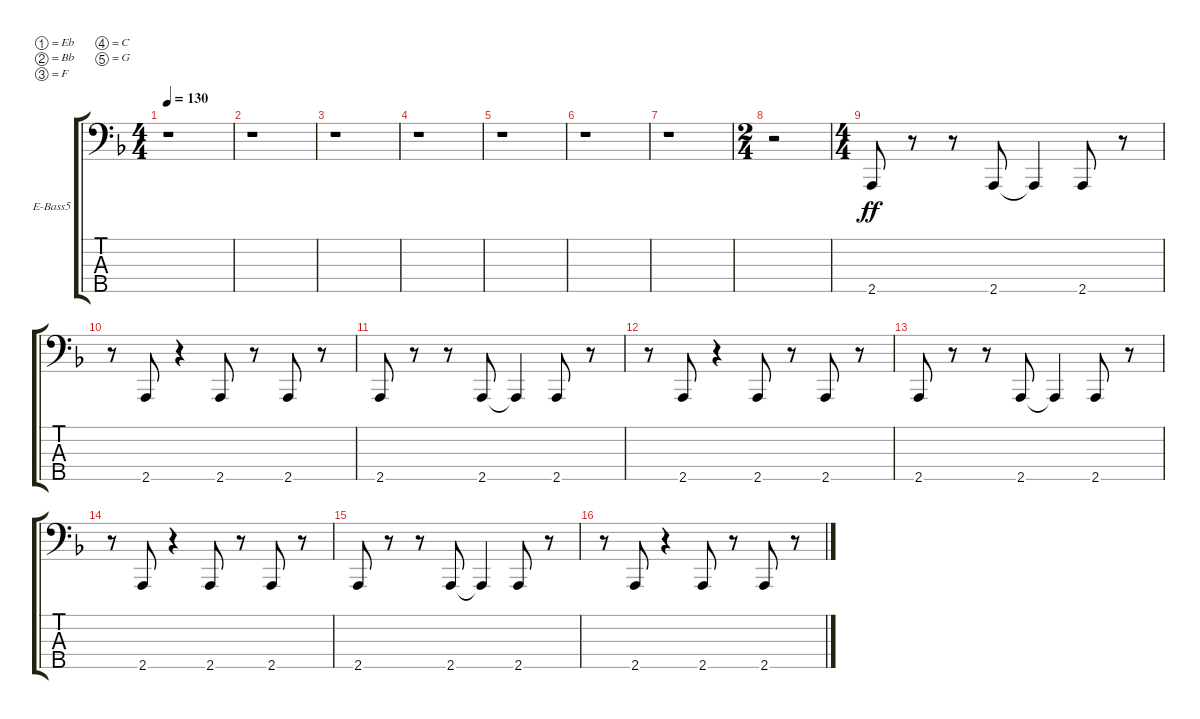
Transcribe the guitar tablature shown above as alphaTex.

\defaultSystemsLayout 4
\bracketExtendMode groupsimilarinstruments
\firstSystemTrackNameOrientation horizontal
\otherSystemsTrackNameOrientation horizontal
\track ("Electric Bass" "E-Bass5") {instrument electricbassfinger}
\staff {score tabs}
\tuning (Eb2 Bb1 F1 C1 G0)
\ts (4 4)
\section ("" "")
\tempo 130
\clef f4
\scale
0.333333
\ks f
r.1{dy ff} |
\scale
0.333333 r.1 |
\scale
0.333333 r.1 |
\scale
0.333333 r.1 |
\scale
0.333333 r.1 |
\scale
0.333333 r.1 |
\scale
0.333333 r.1 |
\ts (2 4)
\scale
0.333333 r.2 |
\ts (4 4)
\section ("" "")
\scale
0.333333 2.5.8 r.8 r.8 2.5.8 2.5{t}.4 2.5.8 r.8 |
\scale
0.333333 r.8 2.5.8 r.4 2.5.8 r.8 2.5.8 r.8 |
\scale
0.333333 2.5.8 r.8 r.8 2.5.8 2.5{t}.4 2.5.8 r.8 |
\scale
0.333333 r.8 2.5.8 r.4 2.5.8 r.8 2.5.8 r.8 |
\scale
0.333333 2.5.8 r.8 r.8 2.5.8 2.5{t}.4 2.5.8 r.8 |
\scale
0.333333 r.8 2.5.8 r.4 2.5.8 r.8 2.5.8 r.8 |
\scale
0.333333 2.5.8 r.8 r.8 2.5.8 2.5{t}.4 2.5.8 r.8 |
\scale
0.333333 r.8 2.5.8 r.4 2.5.8 r.8 2.5.8 r.8
